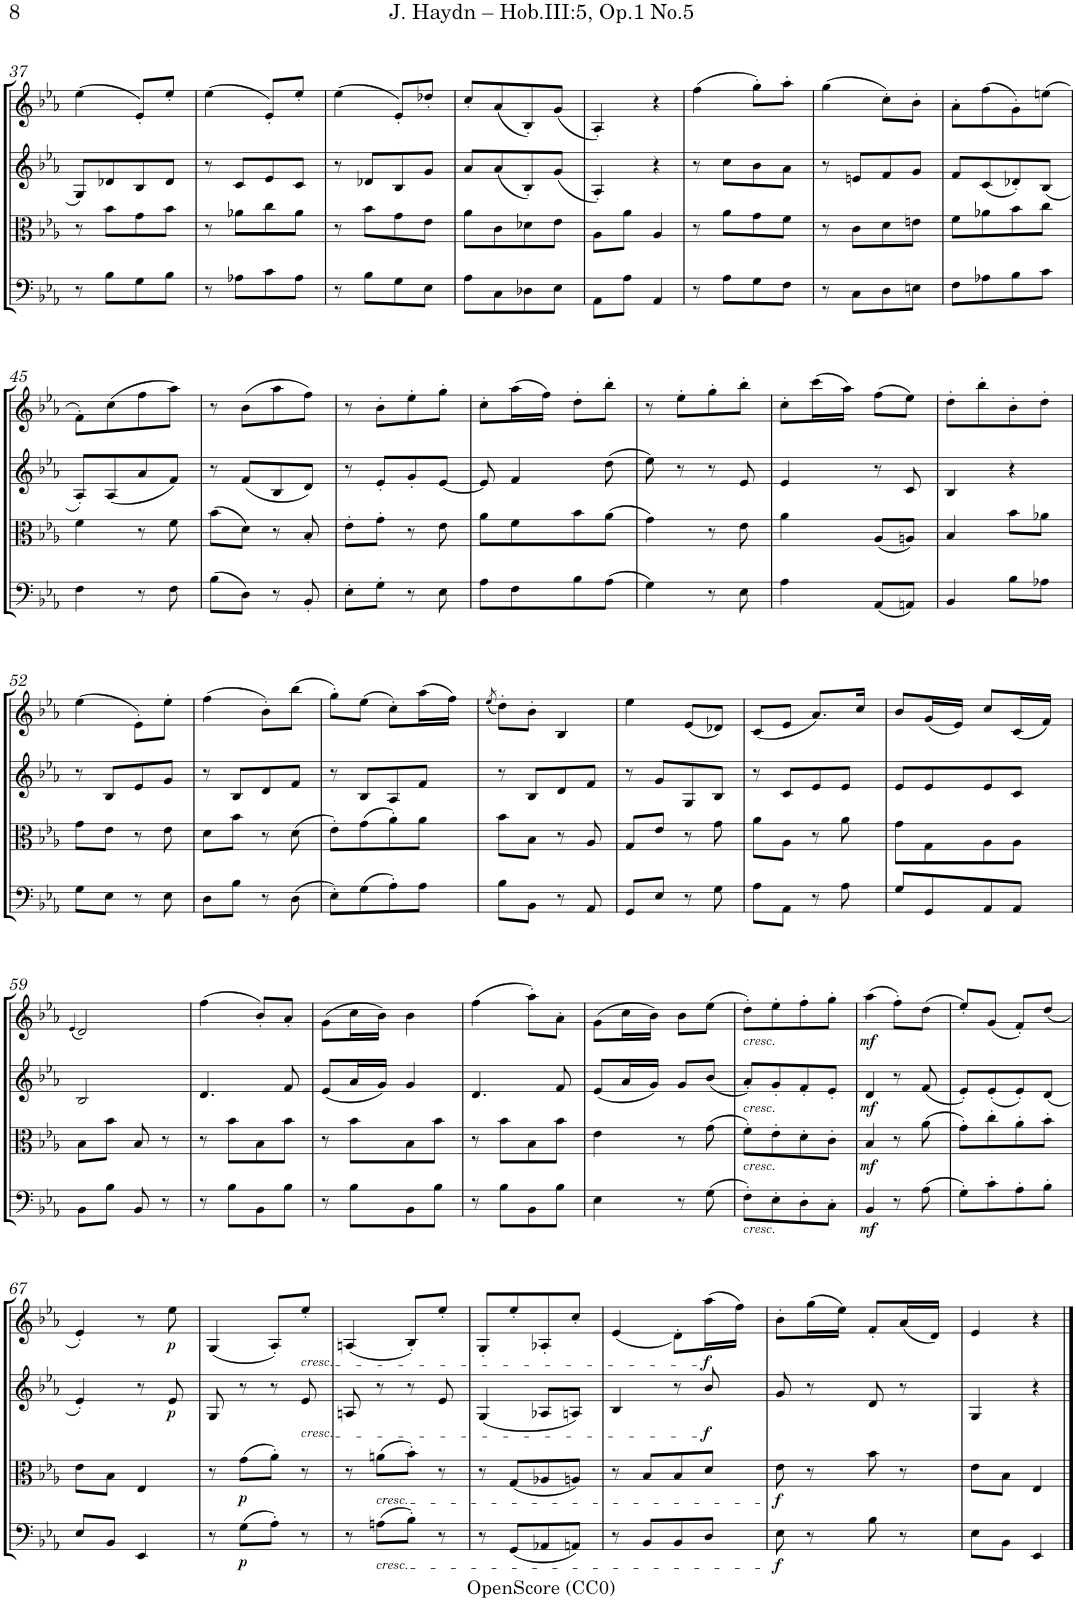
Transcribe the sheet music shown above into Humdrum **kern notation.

**kern	**dynam	**kern	**dynam	**kern	**dynam	**kern	**dynam
*part4	*part4	*part3	*part3	*part2	*part2	*part1	*part1
*staff4	*staff4	*staff3	*staff3	*staff2	*staff2	*staff1	*staff1
*I"Violoncello	*	*I"Viola	*	*I"Violin 2	*	*I"Violin 1	*
*I'Vc	*	*I'Vla	*	*I'Vln	*	*I'Vln	*
!!LO:PB:g=z
*clefF4	*	*clefC3	*	*clefG2	*	*clefG2	*
*k[b-e-a-]	*	*k[b-e-a-]	*	*k[b-e-a-]	*	*k[b-e-a-]	*
*M2/4	*	*M2/4	*	*M2/4	*	*M2/4	*
=37	=37	=37	=37	=37	=37	=37	=37
8r	.	8r	.	8G/L	.	(4ee-\	.
8B-\L	.	8b-\L	.	8d-X/	.	.	.
8G\	.	8g\	.	8B-/	.	8e-'/L)	.
8B-\J	.	8b-\J	.	8d-/J	.	8ee-'/J	.
=38	=38	=38	=38	=38	=38	=38	=38
8r	.	8r	.	8r	.	(4ee-\	.
8A-X\L	.	8a-X\L	.	8c/L	.	.	.
8c\	.	8cc\	.	8e-/	.	8e-'/L)	.
8A-\J	.	8a-\J	.	8c/J	.	8ee-'/J	.
=39	=39	=39	=39	=39	=39	=39	=39
8r	.	8r	.	8r	.	(4ee-\	.
8B-\L	.	8b-\L	.	8d-X/L	.	.	.
8G\	.	8g\	.	8B-/	.	8e-'/L)	.
8E-\J	.	8e-\J	.	8g/J	.	8dd-X'/J	.
=40	=40	=40	=40	=40	=40	=40	=40
8A-\L	.	8a-\L	.	8a-/L	.	8cc'/L	.
8C\	.	8c\	.	(8a-/	.	(8a-/	.
8D-X\	.	8d-X\	.	8B-'/)	.	8B-'/)	.
8E-\J	.	8e-\J	.	(8g/J	.	(8g/J	.
=41	=41	=41	=41	=41	=41	=41	=41
8AA-\L	.	8A-\L	.	4A-'/)	.	4A-'/)	.
8A-\J	.	8a-\J	.	.	.	.	.
4AA-/	.	4A-/	.	4r	.	4r	.
=42	=42	=42	=42	=42	=42	=42	=42
8r	.	8r	.	8r	.	(4ff\	.
8A-\L	.	8a-\L	.	8cc\L	.	.	.
8G\	.	8g\	.	8b-\	.	8gg'\L)	.
8F\J	.	8f\J	.	8a-\J	.	8aa-'\J	.
=43	=43	=43	=43	=43	=43	=43	=43
8r	.	8r	.	8r	.	(4gg\	.
8C\L	.	8c\L	.	8en/L	.	.	.
8D\	.	8d\	.	8f/	.	8cc'\L)	.
8En\J	.	8en\J	.	8g/J	.	8b-'\J	.
=44	=44	=44	=44	=44	=44	=44	=44
8F\L	.	8f\L	.	8f/L	.	8a-'\L	.
8A-X\	.	8a-X\	.	(8c/	.	(8ff\	.
8B-\	.	8b-\	.	8d-X'/)	.	8g'\)	.
8c\J	.	8cc\J	.	(8B-/J	.	(8een\J	.
!!LO:LB:g=z
=45	=45	=45	=45	=45	=45	=45	=45
4F\	.	4f\	.	8A-'/L)	.	8f'\L)	.
.	.	.	.	(8A-/	.	(8cc\	.
8r	.	8r	.	8a-/	.	8ff\	.
8F\	.	8f\	.	8f/J)	.	8aa-\J)	.
=46	=46	=46	=46	=46	=46	=46	=46
(8B-\L	.	(8b-\L	.	8r	.	8r	.
8D\J)	.	8d\J)	.	(8f/L	.	(8b-\L	.
8r	.	8r	.	8B-/	.	8aa-\	.
8BB-'/	.	8B-'/	.	8d/J)	.	8ff\J)	.
=47	=47	=47	=47	=47	=47	=47	=47
8E-'\L	.	8e-'\L	.	8r	.	8r	.
8G'\J	.	8g'\J	.	8e-'/L	.	8b-'\L	.
8r	.	8r	.	8g'/	.	8ee-'\	.
8E-\	.	8e-\	.	[8e-/J	.	8gg'\J	.
=48	=48	=48	=48	=48	=48	=48	=48
8A-\L	.	8a-\L	.	8e-/]	.	8cc'\L	.
8F\	.	8f\	.	4f/	.	(16aa-\L	.
.	.	.	.	.	.	16ff\JJ)	.
8B-\	.	8b-\	.	.	.	8dd'\L	.
(8A-\J	.	(8a-\J	.	(8dd\	.	8bb-'\J	.
=49	=49	=49	=49	=49	=49	=49	=49
4G\)	.	4g\)	.	8ee-\)	.	8r	.
.	.	.	.	8r	.	8ee-'\L	.
8r	.	8r	.	8r	.	8gg'\	.
8E-\	.	8e-\	.	8e-/	.	8bb-'\J	.
=50	=50	=50	=50	=50	=50	=50	=50
4A-\	.	4a-\	.	4e-/	.	8cc'\L	.
.	.	.	.	.	.	(16ccc\L	.
.	.	.	.	.	.	16aa-\JJ)	.
(8AA-/L	.	(8A-/L	.	8r	.	(8ff\L	.
8AAn/J)	.	8An/J)	.	8c/	.	8ee-\J)	.
=51	=51	=51	=51	=51	=51	=51	=51
4BB-/	.	4B-/	.	4B-/	.	8dd'\L	.
.	.	.	.	.	.	8bb-'\	.
8B-\L	.	8b-\L	.	4r	.	8b-'\	.
8A-X\J	.	8a-X\J	.	.	.	8dd'\J	.
!!LO:LB:g=z
=52	=52	=52	=52	=52	=52	=52	=52
8G\L	.	8g\L	.	8r	.	(4ee-\	.
8E-\J	.	8e-\J	.	8B-/L	.	.	.
8r	.	8r	.	8e-/	.	8e-'\L)	.
8E-\	.	8e-\	.	8g/J	.	8ee-'\J	.
=53	=53	=53	=53	=53	=53	=53	=53
8D\L	.	8d\L	.	8r	.	(4ff\	.
8B-\J	.	8b-\J	.	8B-/L	.	.	.
8r	.	8r	.	8d/	.	8b-'\L)	.
(8D\	.	(8d\	.	8f/J	.	(8bb-\J	.
=54	=54	=54	=54	=54	=54	=54	=54
8E-'\L)	.	8e-'\L)	.	8r	.	8gg'\L)	.
(8G\	.	(8g\	.	8B-/L	.	(8ee-\J	.
8A-'\)	.	8a-'\)	.	8A-/	.	8cc'\L)	.
8A-\J	.	8a-\J	.	8f/J	.	(16aa-\L	.
.	.	.	.	.	.	16ff\JJ)	.
=55	=55	=55	=55	=55	=55	=55	=55
.	.	.	.	.	.	(8qee-/	.
8B-\L	.	8b-\L	.	8r	.	8dd'\L)	.
8BB-\J	.	8B-\J	.	8B-/L	.	8b-'\J	.
8r	.	8r	.	8d/	.	4B-/	.
8AA-/	.	8A-/	.	8f/J	.	.	.
=56	=56	=56	=56	=56	=56	=56	=56
8GG/L	.	8G/L	.	8r	.	4ee-\	.
8E-/J	.	8e-/J	.	8g/L	.	.	.
8r	.	8r	.	8G/	.	(8e-/L	.
8G\	.	8g\	.	8B-/J	.	8d-X/J)	.
=57	=57	=57	=57	=57	=57	=57	=57
8A-\L	.	8a-\L	.	8r	.	(8c/L	.
8AA-\J	.	8A-\J	.	8c/L	.	8e-/J	.
8r	.	8r	.	8e-/	.	8.a-/L)	.
8A-\	.	8a-\	.	8e-/J	.	.	.
.	.	.	.	.	.	16cc/Jk	.
=58	=58	=58	=58	=58	=58	=58	=58
8G/L	.	8g\L	.	8e-/L	.	8b-/L	.
8GG/	.	8G\	.	8e-/	.	(16g/L	.
.	.	.	.	.	.	16e-/JJ)	.
8AA-/	.	8A-\	.	8e-/	.	8cc/L	.
8AA-/J	.	8A-\J	.	8c/J	.	(16c/L	.
.	.	.	.	.	.	16f/JJ)	.
!!LO:LB:g=z
=59	=59	=59	=59	=59	=59	=59	=59
.	.	.	.	.	.	(4qe-/	.
8BB-\L	.	8B-\L	.	2B-/	.	2d/)	.
8B-\J	.	8b-\J	.	.	.	.	.
8BB-/	.	8B-/	.	.	.	.	.
8r	.	8r	.	.	.	.	.
=60	=60	=60	=60	=60	=60	=60	=60
8r	.	8r	.	4.d/	.	(4ff\	.
8B-\L	.	8b-\L	.	.	.	.	.
8BB-\	.	8B-\	.	.	.	8b-'/L)	.
8B-\J	.	8b-\J	.	8f/	.	8a-'/J	.
=61	=61	=61	=61	=61	=61	=61	=61
8r	.	8r	.	(8e-/L	.	(8g\L	.
8B-\L	.	8b-\L	.	16a-/L	.	16cc\L	.
.	.	.	.	16g/JJ)	.	16b-\JJ)	.
8BB-\	.	8B-\	.	4g/	.	4b-\	.
8B-\J	.	8b-\J	.	.	.	.	.
=62	=62	=62	=62	=62	=62	=62	=62
8r	.	8r	.	4.d/	.	(4ff\	.
8B-\L	.	8b-\L	.	.	.	.	.
8BB-\	.	8B-\	.	.	.	8aa-'\L)	.
8B-\J	.	8b-\J	.	8f/	.	8a-'\J	.
=63	=63	=63	=63	=63	=63	=63	=63
4E-\	.	4e-\	.	(8e-/L	.	(8g\L	.
.	.	.	.	16a-/L	.	16cc\L	.
.	.	.	.	16g/JJ)	.	16b-\JJ)	.
8r	.	8r	.	8g/L	.	8b-\L	.
(8G\	.	(8g\	.	(8b-/J	.	(8ee-\J	.
=64	=64	=64	=64	=64	=64	=64	=64
!	!	!	!	!	!	!LO:TX:b:i:t=cresc.	!
!	!	!	!	!LO:TX:b:i:t=cresc.	!	!	!
!	!	!LO:TX:b:i:t=cresc.	!	!	!	!	!
!LO:TX:b:i:t=cresc.	!	!	!	!	!	!	!
8F'\L)	.	8f'\L)	.	8a-'/L)	.	8dd'\L)	.
8E-'\	.	8e-'\	.	8g'/	.	8ee-'\	.
8D'\	.	8d'\	.	8f'/	.	8ff'\	.
8C'\J	.	8c'\J	.	8e-'/J	.	8gg'\J	.
=65	=65	=65	=65	=65	=65	=65	=65
!	!LO:DY:b	!	!LO:DY:b	!	!LO:DY:b	!	!LO:DY:b
4BB-/	mf	4B-/	mf	4d/	mf	(4aa-\	mf
8r	.	8r	.	8r	.	8ff'\L)	.
(8A-\	.	(8a-\	.	(8f/	.	(8dd\J	.
=66	=66	=66	=66	=66	=66	=66	=66
8G'\L)	.	8g'\L)	.	8e-'/L)	.	8ee-'/L)	.
8c'\	.	8cc'\	.	(8e-'/	.	(8g/J	.
8A-'\	.	8a-'\	.	8e-'/)	.	8f'/L)	.
8B-'\J	.	8b-'\J	.	(8d/J	.	(8dd/J	.
!!LO:LB:g=z
=67	=67	=67	=67	=67	=67	=67	=67
8E-/L	.	8e-\L	.	4e-'/)	.	4e-'/)	.
8BB-/J	.	8B-\J	.	.	.	.	.
4EE-/	.	4E-/	.	8r	.	8r	.
!	!	!	!	!	!LO:DY:b	!	!LO:DY:b
.	.	.	.	8e-/	p	8ee-\	p
=68	=68	=68	=68	=68	=68	=68	=68
8r	.	8r	.	8G/	.	(4G/	.
!	!LO:DY:b	!	!LO:DY:b	!	!	!	!
(8G\L	p	(8g\L	p	8r	.	.	.
8A-'\J)	.	8a-'\J)	.	8r	.	8A-'/L)	.
!	!	!	!	!	!	!LO:TX:b:i:t=cresc.	!
!	!	!	!	!LO:TX:b:i:t=cresc.	!	!	!
8r	.	8r	.	8e-/	.	8ee-'/J	.
=69	=69	=69	=69	=69	=69	=69	=69
8r	.	8r	.	8An/	.	(4An/	.
!	!	!LO:TX:b:i:t=cresc.	!	!	!	!	!
!LO:TX:b:i:t=cresc.	!	!	!	!	!	!	!
(8An\L	.	(8an\L	.	8r	.	.	.
8B-'\J)	.	8b-'\J)	.	8r	.	8B-'/L)	.
8r	.	8r	.	8e-/	.	8ee-'/J	.
=70	=70	=70	=70	=70	=70	=70	=70
8r	.	8r	.	(4G/	.	8G'/L	.
(8GG/L	.	(8G/L	.	.	.	8ee-'/	.
8AA-X/	.	8A-X/	.	8A-X/L	.	8A-X'/	.
8AAn/J)	.	8An/J)	.	8An/J)	.	8cc'/J	.
=71	=71	=71	=71	=71	=71	=71	=71
8r	.	8r	.	4B-/	.	(<4e-/	.
8BB-/L	.	8B-/L	.	.	.	.	.
8BB-/	.	8B-/	.	8r	.	8d'\L)	.
!	!	!	!	!	!LO:DY:b	!	!LO:DY:b
8D/J	.	8d/J	.	8b-/	f	(16aa-\L	f
.	.	.	.	.	.	16ff\JJ)	.
=72	=72	=72	=72	=72	=72	=72	=72
!	!LO:DY:b	!	!LO:DY:b	!	!	!	!
8E-\	f	8e-\	f	8g/	.	8b-'\L	.
8r	.	8r	.	8r	.	(16gg\L	.
.	.	.	.	.	.	16ee-\JJ)	.
8B-\	.	8b-\	.	8d/	.	8f'/L	.
8r	.	8r	.	8r	.	(16a-/L	.
.	.	.	.	.	.	16d/JJ)	.
=73	=73	=73	=73	=73	=73	=73	=73
8E-\L	.	8e-\L	.	4G/	.	4e-/	.
8BB-\J	.	8B-\J	.	.	.	.	.
4EE-/	.	4E-/	.	4r	.	4r	.
==	==	==	==	==	==	==	==
*-	*-	*-	*-	*-	*-	*-	*-
